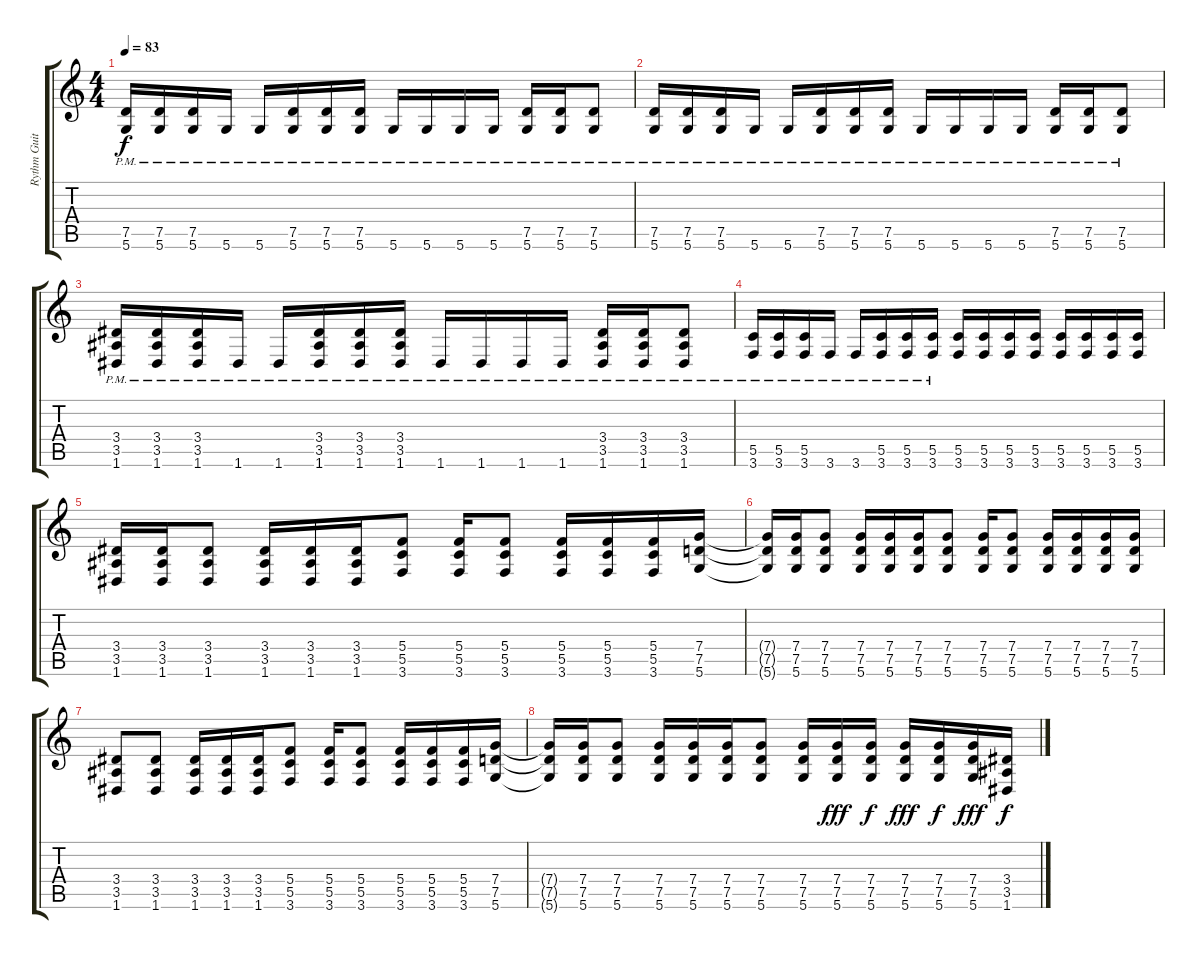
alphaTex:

\track ("Rythm Guitar" "Rythm Guit") {instrument distortionguitar}
\staff {score tabs}
\tuning (D4 A3 F3 C3 G2 D2) {hide}
\ts (4 4)
\tempo 83
\clef g2
\ks c
(7.5 5.6{pm}).16{dy f} (7.5 5.6{pm}).16 (7.5 5.6{pm}).16 5.6{pm}.16 5.6{pm}.16 (7.5 5.6{pm}).16 (7.5 5.6{pm}).16 (7.5 5.6{pm}).16 5.6{pm}.16 5.6{pm}.16 5.6{pm}.16 5.6{pm}.16 (7.5 5.6{pm}).16 (7.5 5.6{pm}).16 (7.5 5.6{pm}).8 |
(7.5 5.6{pm}).16 (7.5 5.6{pm}).16 (7.5 5.6{pm}).16 5.6{pm}.16 5.6{pm}.16 (7.5 5.6{pm}).16 (7.5 5.6{pm}).16 (7.5 5.6{pm}).16 5.6{pm}.16 5.6{pm}.16 5.6{pm}.16 5.6{pm}.16 (7.5 5.6{pm}).16 (7.5 5.6{pm}).16 (7.5 5.6{pm}).8 |
(3.4 3.5 1.6{pm}).16 (3.4 3.5 1.6{pm}).16 (3.4 3.5 1.6{pm}).16 1.6{pm}.16 1.6{pm}.16 (3.4 3.5 1.6{pm}).16 (3.4 3.5 1.6{pm}).16 (3.4 3.5 1.6{pm}).16 1.6{pm}.16 1.6{pm}.16 1.6{pm}.16 1.6{pm}.16 (3.4 3.5 1.6{pm}).16 (3.4 3.5 1.6{pm}).16 (3.4 3.5 1.6{pm}).8 |
(5.5{pm} 3.6{pm}).16 (5.5{pm} 3.6{pm}).16 (5.5{pm} 3.6{pm}).16 3.6{pm}.16 3.6{pm}.16 (5.5{pm} 3.6{pm}).16 (5.5{pm} 3.6{pm}).16 (5.5{pm} 3.6{pm}).16 (5.5 3.6).16 (5.5 3.6).16 (5.5 3.6).16 (5.5 3.6).16 (5.5 3.6).16 (5.5 3.6).16 (5.5 3.6).16 (5.5 3.6).16 |
(3.4 3.5 1.6).16 (3.4 3.5 1.6).16 (3.4 3.5 1.6).8 (3.4 3.5 1.6).16 (3.4 3.5 1.6).16 (3.4 3.5 1.6).16 (5.4 5.5 3.6).8 (5.4 5.5 3.6).16 (5.4 5.5 3.6).8 (5.4 5.5 3.6).16 (5.4 5.5 3.6).16 (5.4 5.5 3.6).16 (7.4 7.5 5.6).16 |
(7.4{t} 7.5{t} 5.6{t}).16 (7.4 7.5 5.6).16 (7.4 7.5 5.6).8 (7.4 7.5 5.6).16 (7.4 7.5 5.6).16 (7.4 7.5 5.6).16 (7.4 7.5 5.6).8 (7.4 7.5 5.6).16 (7.4 7.5 5.6).8 (7.4 7.5 5.6).16 (7.4 7.5 5.6).16 (7.4 7.5 5.6).16 (7.4 7.5 5.6).16 |
(3.4 3.5 1.6).8 (3.4 3.5 1.6).8 (3.4 3.5 1.6).16 (3.4 3.5 1.6).16 (3.4 3.5 1.6).16 (5.4 5.5 3.6).8 (5.4 5.5 3.6).16 (5.4 5.5 3.6).8 (5.4 5.5 3.6).16 (5.4 5.5 3.6).16 (5.4 5.5 3.6).16 (7.4 7.5 5.6).16 |
(7.4{t} 7.5{t} 5.6{t}).16 (7.4 7.5 5.6).16 (7.4 7.5 5.6).8 (7.4 7.5 5.6).16 (7.4 7.5 5.6).16 (7.4 7.5 5.6).16 (7.4 7.5 5.6).8 (7.4 7.5 5.6).16 (7.4 7.5 5.6).16{dy fff} (7.4 7.5 5.6).16{dy f} (7.4 7.5 5.6).16{dy fff} (7.4 7.5 5.6).16{dy f} (7.4 7.5 5.6).16{dy fff} (3.4 3.5 1.6).16{dy f}
